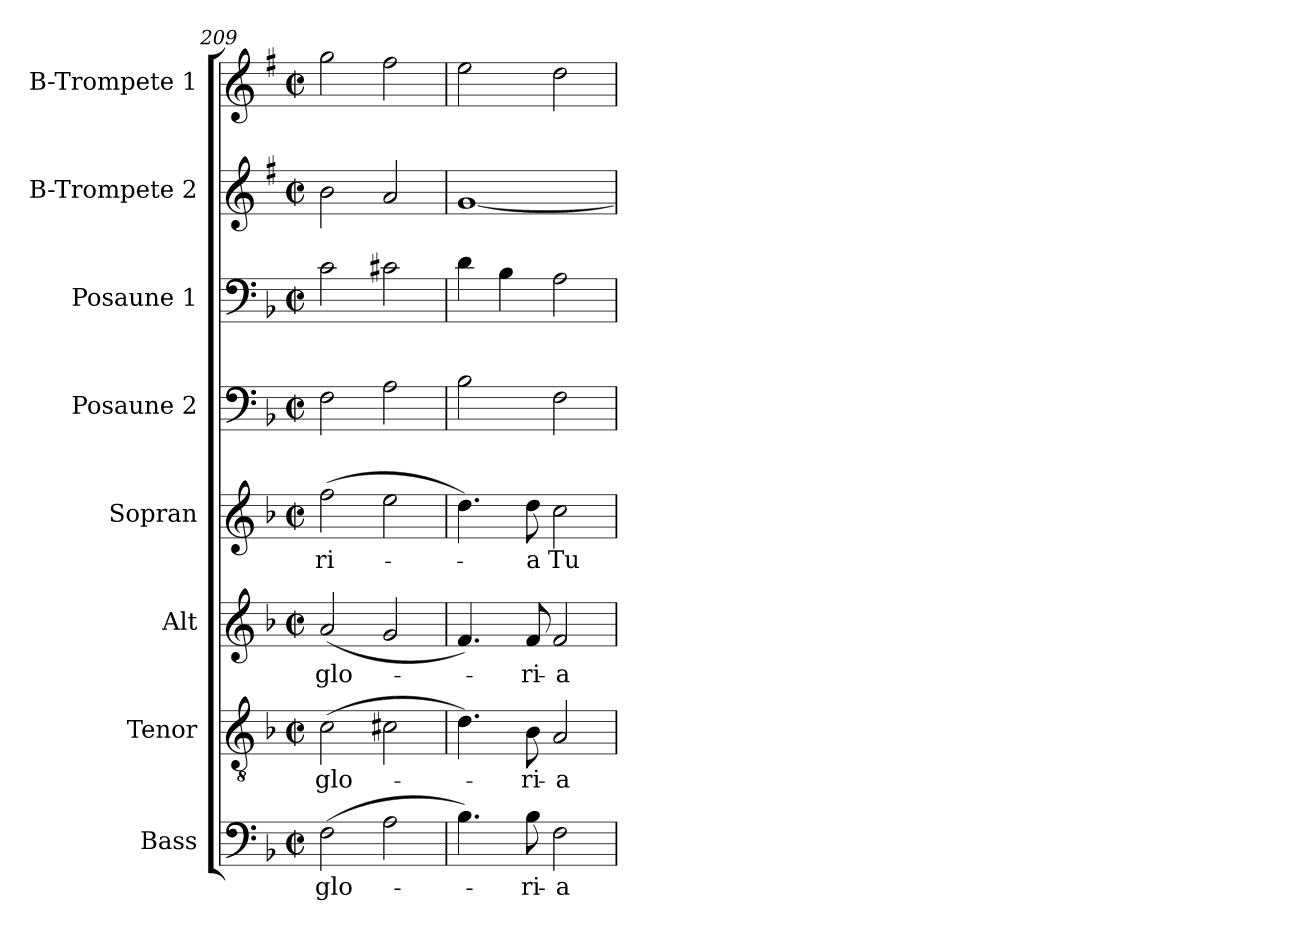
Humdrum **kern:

**kern	**text	**kern	**text	**kern	**text	**kern	**text	**kern	**kern	**kern	**kern
*part8	*part8	*part7	*part7	*part6	*part6	*part5	*part5	*part4	*part3	*part2	*part1
*staff8	*staff8	*staff7	*staff7	*staff6	*staff6	*staff5	*staff5	*staff4	*staff3	*staff2	*staff1
*I"Bass	*	*I"Tenor	*	*I"Alt	*	*I"Sopran	*	*I"Posaune 2	*I"Posaune 1	*I"B-Trompete 2	*I"B-Trompete 1
*I'B.	*	*I'T.	*	*I'A.	*	*I'S.	*	*I'Pos. 2	*I'Pos. 1	*I'B Trp. 2	*I'B Trp. 1
*clefF4	*	*clefGv2	*	*clefG2	*	*clefG2	*	*clefF4	*clefF4	*clefG2	*clefG2
*	*	*	*	*	*	*	*	*	*	*ITrd1c2	*ITrd1c2
*k[b-]	*	*k[b-]	*	*k[b-]	*	*k[b-]	*	*k[b-]	*k[b-]	*k[b-]	*k[b-]
*F:	*	*F:	*	*F:	*	*F:	*	*F:	*F:	*F:	*F:
*M2/2	*	*M2/2	*	*M2/2	*	*M2/2	*	*M2/2	*M2/2	*M2/2	*M2/2
*met(c|)	*	*met(c|)	*	*met(c|)	*	*met(c|)	*	*met(c|)	*met(c|)	*met(c|)	*met(c|)
=209	=209	=209	=209	=209	=209	=209	=209	=209	=209	=209	=209
!	!LO:LY:b	!	!LO:LY:b	!	!LO:LY:b	!	!LO:LY:b	!	!	!	!
(>2F\	glo-	(>2c\	glo-	(<2a/	glo-	(>2ff\	-ri-	2F\	2c\	2a\	2ff\
2A\	.	2c#X\	.	2g/	.	2ee\	.	2A\	2c#X\	2g/	2ee\
=210	=210	=210	=210	=210	=210	=210	=210	=210	=210	=210	=210
4.B-\)	.	4.d\)	.	4.f/)	.	4.dd\)	.	2B-\	4d\	[1f	2dd\
.	.	.	.	.	.	.	.	.	4B-\	.	.
!	!LO:LY:b	!	!LO:LY:b	!	!LO:LY:b	!	!LO:LY:b	!	!	!	!
8B-\	-ri-	8B-\	-ri-	8f/	-ri-	8dd\	-a	.	.	.	.
!	!LO:LY:b	!	!LO:LY:b	!	!LO:LY:b	!	!LO:LY:b	!	!	!	!
2F\	-a	2A/	-a	2f/	-a	2cc\	Tu-	2F\	2A\	.	2cc\
=	=	=	=	=	=	=	=	=	=	=	=
*-	*-	*-	*-	*-	*-	*-	*-	*-	*-	*-	*-
